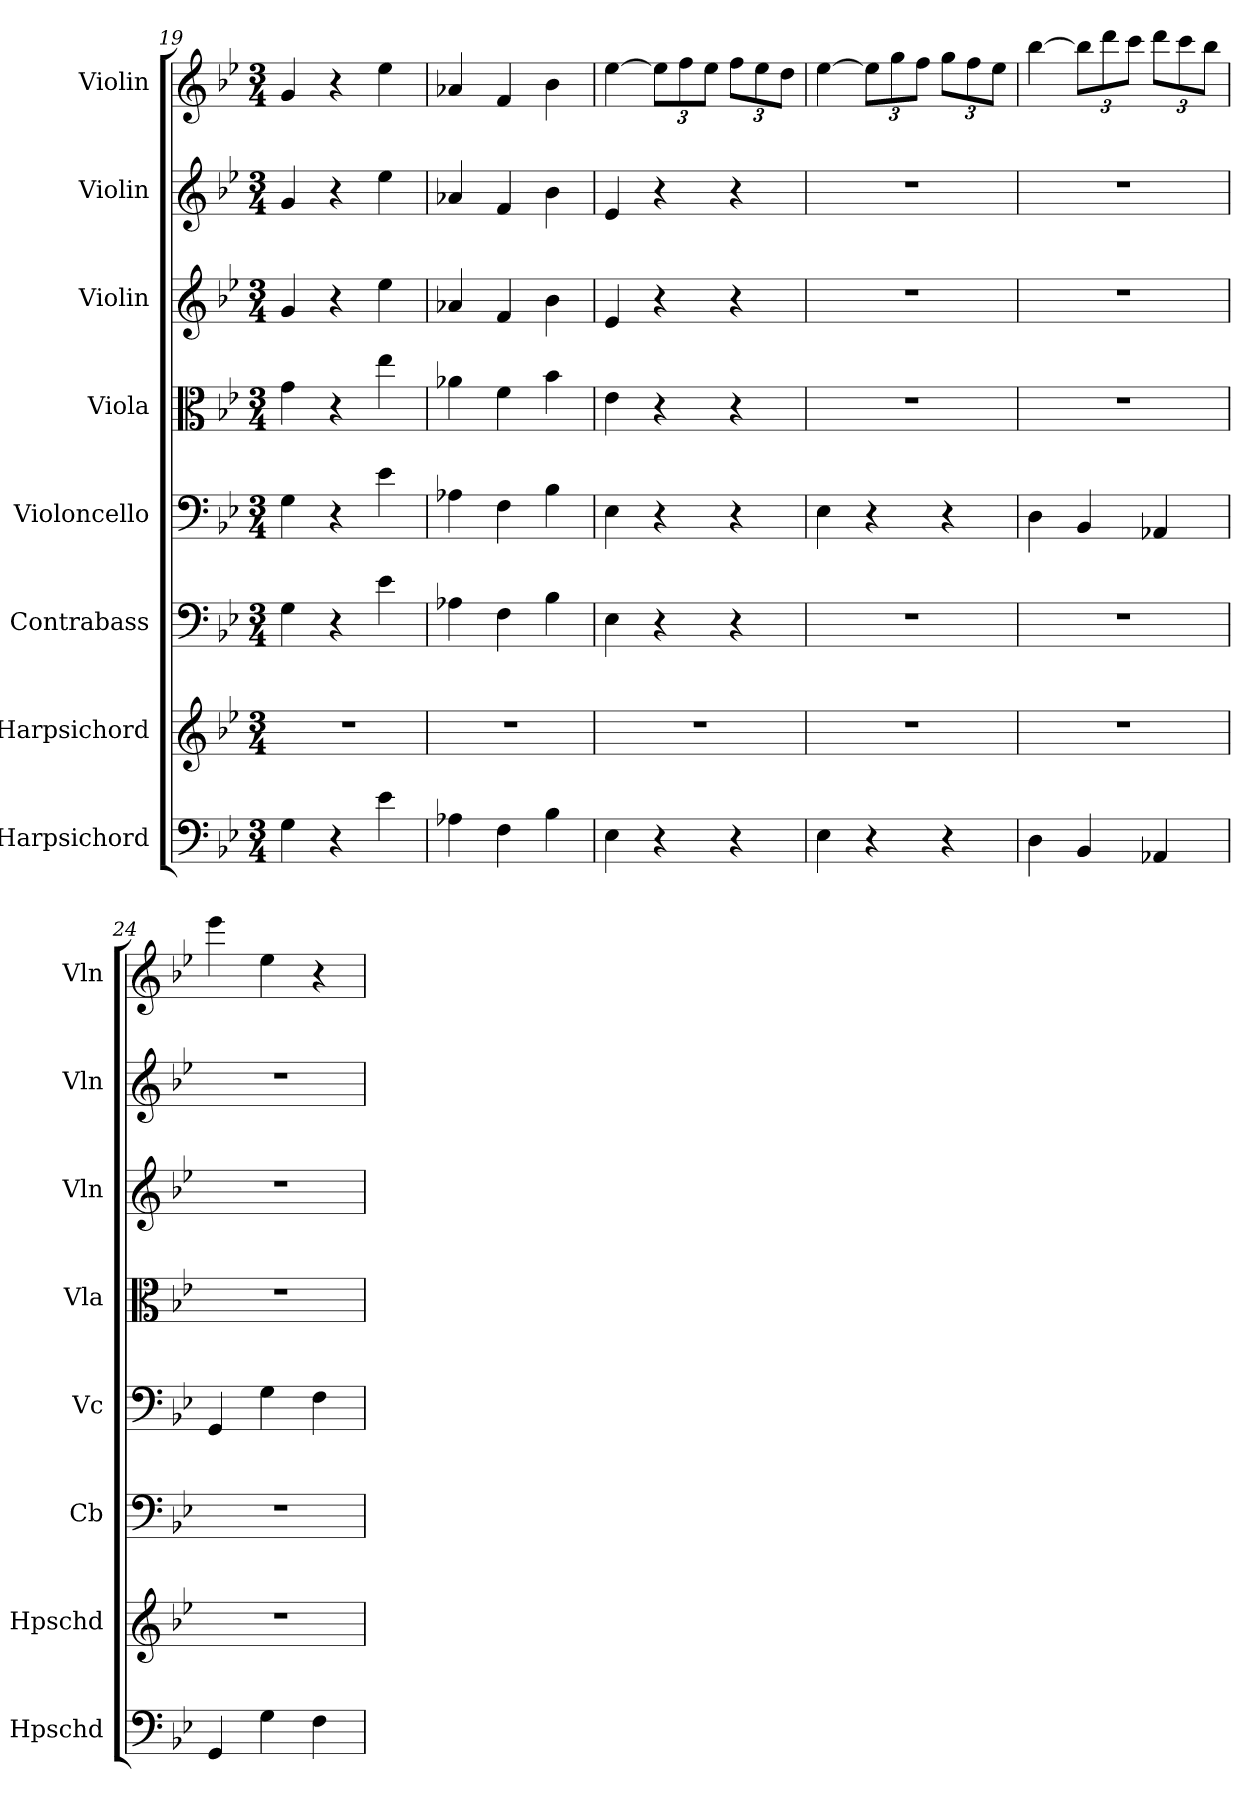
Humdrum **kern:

**kern	**kern	**kern	**kern	**kern	**kern	**kern	**kern
*part8	*part7	*part6	*part5	*part4	*part3	*part2	*part1
*staff8	*staff7	*staff6	*staff5	*staff4	*staff3	*staff2	*staff1
*I"Harpsichord	*I"Harpsichord	*I"Contrabass	*I"Violoncello	*I"Viola	*I"Violin	*I"Violin	*I"Violin
*I'Hpschd	*I'Hpschd	*I'Cb	*I'Vc	*I'Vla	*I'Vln	*I'Vln	*I'Vln
*clefF4	*clefG2	*clefF4	*clefF4	*clefC3	*clefG2	*clefG2	*clefG2
*k[b-e-]	*k[b-e-]	*k[b-e-]	*k[b-e-]	*k[b-e-]	*k[b-e-]	*k[b-e-]	*k[b-e-]
*M3/4	*M3/4	*M3/4	*M3/4	*M3/4	*M3/4	*M3/4	*M3/4
=19	=19	=19	=19	=19	=19	=19	=19
4G\	2.r	4G\	4G\	4g\	4g/	4g/	4g/
4r	.	4r	4r	4r	4r	4r	4r
4e-\	.	4e-\	4e-\	4ee-\	4ee-\	4ee-\	4ee-\
=20	=20	=20	=20	=20	=20	=20	=20
4A-X\	2.r	4A-X\	4A-X\	4a-X\	4a-X/	4a-X/	4a-X/
4F\	.	4F\	4F\	4f\	4f/	4f/	4f/
4B-\	.	4B-\	4B-\	4b-\	4b-\	4b-\	4b-\
=21	=21	=21	=21	=21	=21	=21	=21
4E-\	2.r	4E-\	4E-\	4e-\	4e-/	4e-/	[4ee-\
4r	.	4r	4r	4r	4r	4r	12ee-\L]
.	.	.	.	.	.	.	12ff\
.	.	.	.	.	.	.	12ee-\J
4r	.	4r	4r	4r	4r	4r	12ff\L
.	.	.	.	.	.	.	12ee-\
.	.	.	.	.	.	.	12dd\J
=22	=22	=22	=22	=22	=22	=22	=22
4E-\	2.r	2.r	4E-\	2.r	2.r	2.r	[4ee-\
4r	.	.	4r	.	.	.	12ee-\L]
.	.	.	.	.	.	.	12gg\
.	.	.	.	.	.	.	12ff\J
4r	.	.	4r	.	.	.	12gg\L
.	.	.	.	.	.	.	12ff\
.	.	.	.	.	.	.	12ee-\J
=23	=23	=23	=23	=23	=23	=23	=23
4D\	2.r	2.r	4D\	2.r	2.r	2.r	[4bb-\
4BB-/	.	.	4BB-/	.	.	.	12bb-\L]
.	.	.	.	.	.	.	12ddd\
.	.	.	.	.	.	.	12ccc\J
4AA-X/	.	.	4AA-X/	.	.	.	12ddd\L
.	.	.	.	.	.	.	12ccc\
.	.	.	.	.	.	.	12bb-\J
=24	=24	=24	=24	=24	=24	=24	=24
4GG/	2.r	2.r	4GG/	2.r	2.r	2.r	4eee-\
4G\	.	.	4G\	.	.	.	4ee-\
4F\	.	.	4F\	.	.	.	4r
=	=	=	=	=	=	=	=
*-	*-	*-	*-	*-	*-	*-	*-
